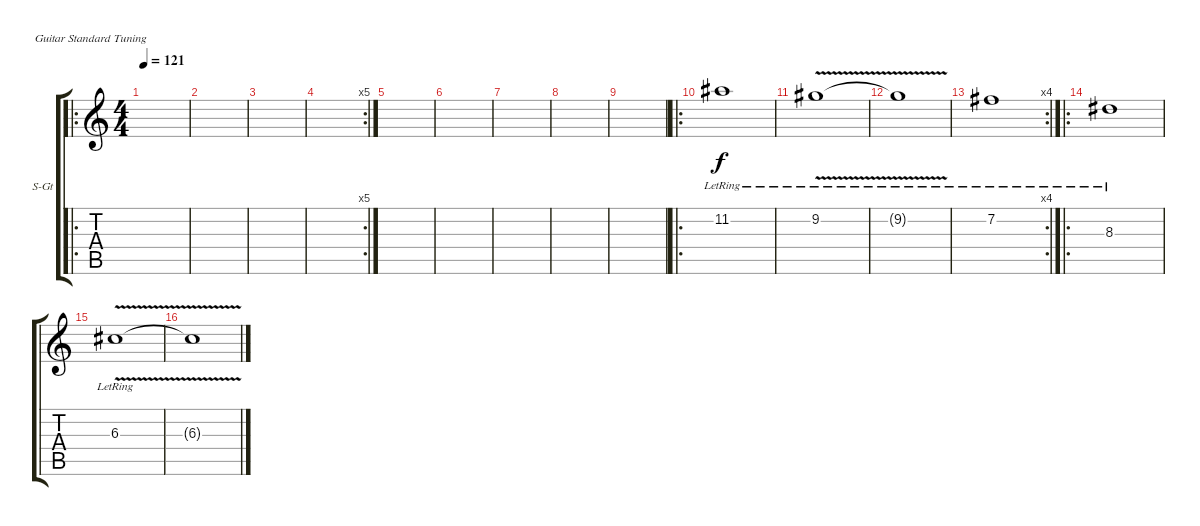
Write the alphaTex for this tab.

\defaultSystemsLayout 4
\bracketExtendMode groupsimilarinstruments
\firstSystemTrackNameOrientation horizontal
\otherSystemsTrackNameOrientation horizontal
\track ("Syth" "S-Gt") {instrument acousticguitarsteel}
\staff {score tabs}
\tuning (E4 B3 G3 D3 A2 E2)
\ro
\ts (4 4)
\tempo 121
\clef g2
\scale
0.512
\ks c
|
\scale
0.244 |
\scale
0.244 |
\rc 5
\scale
0.354497 |
\scale
0.322751 |
\scale
0.322751 |
\scale
0.312821 |
\scale
0.312821 |
|
\ro
\scale
0.374359 11.2{lr}.1 |
9.2{v lr}.1 |
9.2{v lr t}.1 |
\rc 4
7.2{lr}.1 |
\ro
8.3{lr}.1 |
6.3{v lr}.1 |
6.3{t}.1
